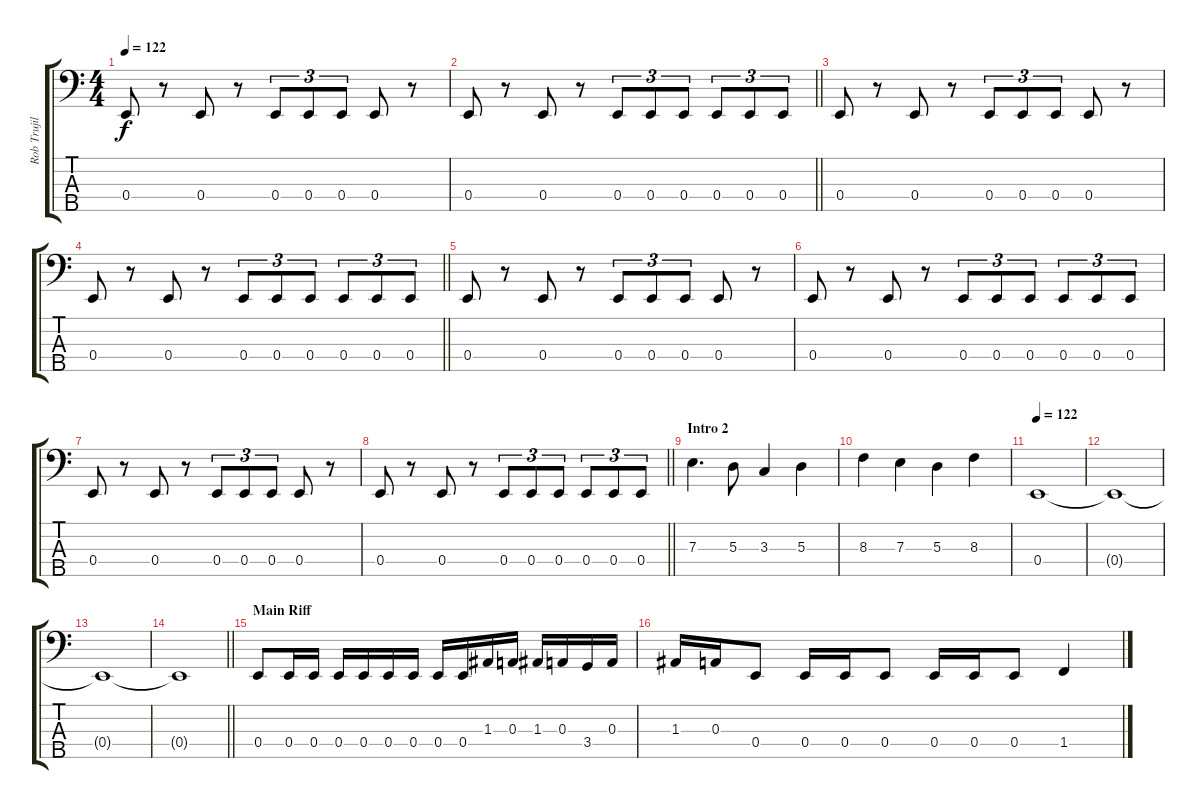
\track ("Rob Trujillo" "Rob Trujil") {instrument electricbassfinger}
\staff {score tabs}
\tuning (G2 D2 A1 E1 B0) {hide}
\ts (4 4)
\tempo 122
\clef f4
\ks c
0.4.8{dy f} r.8 0.4.8 r.8 0.4.8{tu (3 2)} 0.4.8{tu (3 2)} 0.4.8{tu (3 2)} 0.4.8 r.8 |
\barLineRight lightlight
0.4.8 r.8 0.4.8 r.8 0.4.8{tu (3 2)} 0.4.8{tu (3 2)} 0.4.8{tu (3 2)} 0.4.8{tu (3 2)} 0.4.8{tu (3 2)} 0.4.8{tu (3 2)} |
0.4.8 r.8 0.4.8 r.8 0.4.8{tu (3 2)} 0.4.8{tu (3 2)} 0.4.8{tu (3 2)} 0.4.8 r.8 |
\barLineRight lightlight
0.4.8 r.8 0.4.8 r.8 0.4.8{tu (3 2)} 0.4.8{tu (3 2)} 0.4.8{tu (3 2)} 0.4.8{tu (3 2)} 0.4.8{tu (3 2)} 0.4.8{tu (3 2)} |
0.4.8 r.8 0.4.8 r.8 0.4.8{tu (3 2)} 0.4.8{tu (3 2)} 0.4.8{tu (3 2)} 0.4.8 r.8 |
0.4.8 r.8 0.4.8 r.8 0.4.8{tu (3 2)} 0.4.8{tu (3 2)} 0.4.8{tu (3 2)} 0.4.8{tu (3 2)} 0.4.8{tu (3 2)} 0.4.8{tu (3 2)} |
0.4.8 r.8 0.4.8 r.8 0.4.8{tu (3 2)} 0.4.8{tu (3 2)} 0.4.8{tu (3 2)} 0.4.8 r.8 |
\barLineRight lightlight
0.4.8 r.8 0.4.8 r.8 0.4.8{tu (3 2)} 0.4.8{tu (3 2)} 0.4.8{tu (3 2)} 0.4.8{tu (3 2)} 0.4.8{tu (3 2)} 0.4.8{tu (3 2)} |
\section ("" "Intro 2")
7.3.4{d} 5.3.8 3.3.4 5.3.4 |
8.3.4 7.3.4 5.3.4 8.3.4 |
\tempo 122
0.4.1 |
0.4{t}.1 |
0.4{t}.1 |
\barLineRight lightlight
0.4{t}.1 |
\section ("" "Main Riff")
0.4.8 0.4.16 0.4.16 0.4.16 0.4.16 0.4.16 0.4.16 0.4.16 0.4.16 1.3.16 0.3.16 1.3.16 0.3.16 3.4.16 0.3.16 |
1.3.16 0.3.16 0.4.8 0.4.16 0.4.16 0.4.8 0.4.16 0.4.16 0.4.8 1.4.4
